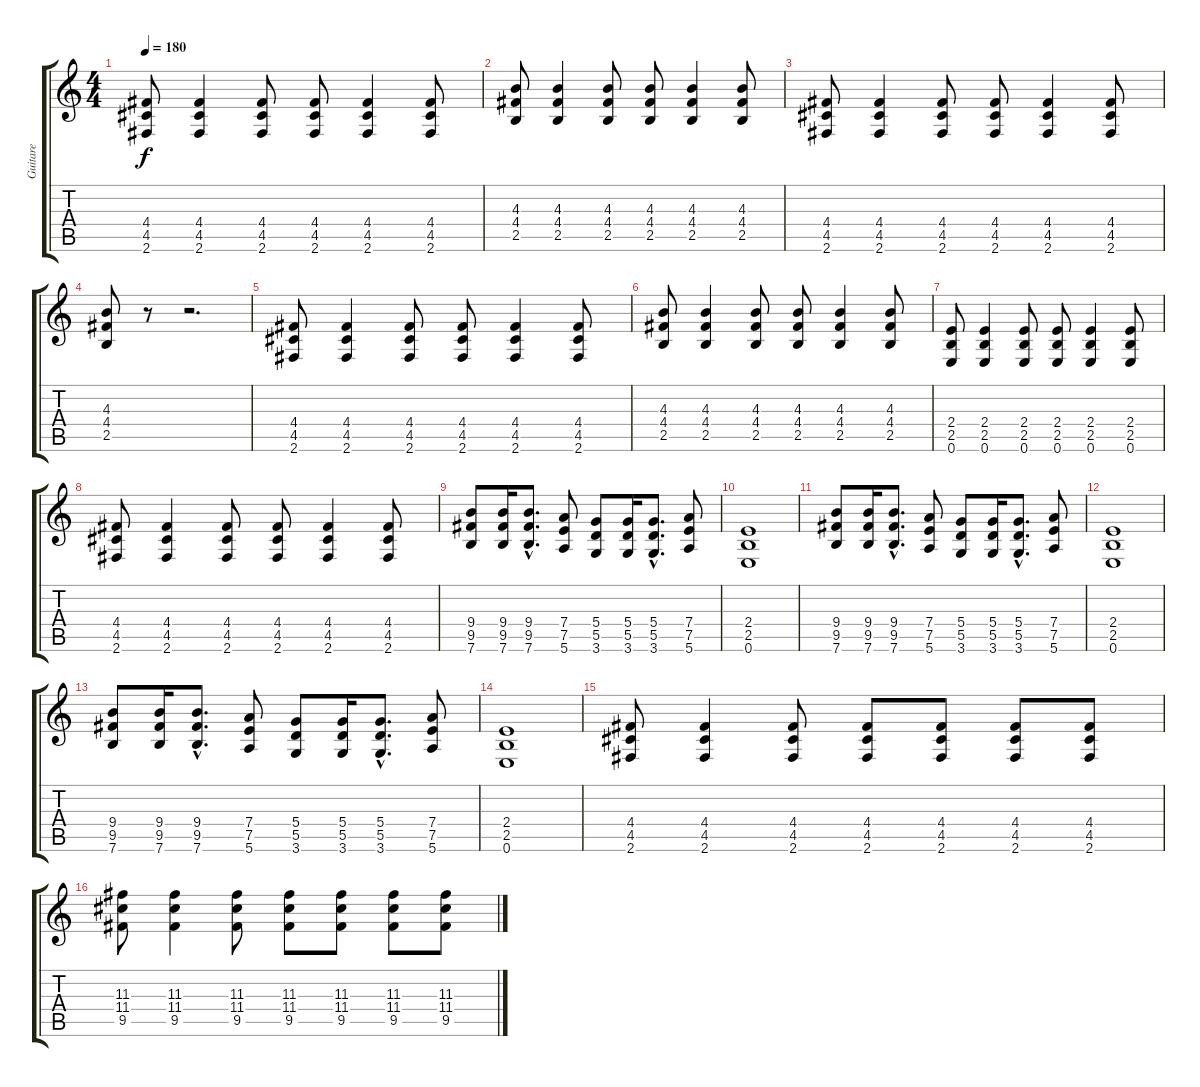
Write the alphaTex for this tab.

\track ("Guitare" "Guitare") {instrument distortionguitar}
\staff {score tabs}
\tuning (E4 B3 G3 D3 A2 E2) {hide}
\ts (4 4)
\tempo 180
\clef g2
\ks c
(4.4 4.5 2.6).8{dy f} (4.4 4.5 2.6).4 (4.4 4.5 2.6).8 (4.4 4.5 2.6).8 (4.4 4.5 2.6).4 (4.4 4.5 2.6).8 |
(4.3 4.4 2.5).8 (4.3 4.4 2.5).4 (4.3 4.4 2.5).8 (4.3 4.4 2.5).8 (4.3 4.4 2.5).4 (4.3 4.4 2.5).8 |
(4.4 4.5 2.6).8 (4.4 4.5 2.6).4 (4.4 4.5 2.6).8 (4.4 4.5 2.6).8 (4.4 4.5 2.6).4 (4.4 4.5 2.6).8 |
(4.3 4.4 2.5).8 r.8 r.2{d} |
(4.4 4.5 2.6).8 (4.4 4.5 2.6).4 (4.4 4.5 2.6).8 (4.4 4.5 2.6).8 (4.4 4.5 2.6).4 (4.4 4.5 2.6).8 |
(4.3 4.4 2.5).8 (4.3 4.4 2.5).4 (4.3 4.4 2.5).8 (4.3 4.4 2.5).8 (4.3 4.4 2.5).4 (4.3 4.4 2.5).8 |
(2.4 2.5 0.6).8 (2.4 2.5 0.6).4 (2.4 2.5 0.6).8 (2.4 2.5 0.6).8 (2.4 2.5 0.6).4 (2.4 2.5 0.6).8 |
(4.4 4.5 2.6).8 (4.4 4.5 2.6).4 (4.4 4.5 2.6).8 (4.4 4.5 2.6).8 (4.4 4.5 2.6).4 (4.4 4.5 2.6).8 |
(9.4 9.5 7.6).8 (9.4 9.5 7.6).16 (9.4{hac} 9.5{hac} 7.6{hac}).8{d} (7.4 7.5 5.6).8 (5.4 5.5 3.6).8 (5.4 5.5 3.6).16 (5.4{hac} 5.5{hac} 3.6{hac}).8{d} (7.4 7.5 5.6).8 |
(2.4 2.5 0.6).1 |
(9.4 9.5 7.6).8 (9.4 9.5 7.6).16 (9.4{hac} 9.5{hac} 7.6{hac}).8{d} (7.4 7.5 5.6).8 (5.4 5.5 3.6).8 (5.4 5.5 3.6).16 (5.4{hac} 5.5{hac} 3.6{hac}).8{d} (7.4 7.5 5.6).8 |
(2.4 2.5 0.6).1 |
(9.4 9.5 7.6).8 (9.4 9.5 7.6).16 (9.4{hac} 9.5{hac} 7.6{hac}).8{d} (7.4 7.5 5.6).8 (5.4 5.5 3.6).8 (5.4 5.5 3.6).16 (5.4{hac} 5.5{hac} 3.6{hac}).8{d} (7.4 7.5 5.6).8 |
(2.4 2.5 0.6).1 |
(4.4 4.5 2.6).8 (4.4 4.5 2.6).4 (4.4 4.5 2.6).8 (4.4 4.5 2.6).8 (4.4 4.5 2.6).8 (4.4 4.5 2.6).8 (4.4 4.5 2.6).8 |
(11.3 11.4 9.5).8 (11.3 11.4 9.5).4 (11.3 11.4 9.5).8 (11.3 11.4 9.5).8 (11.3 11.4 9.5).8 (11.3 11.4 9.5).8 (11.3 11.4 9.5).8
